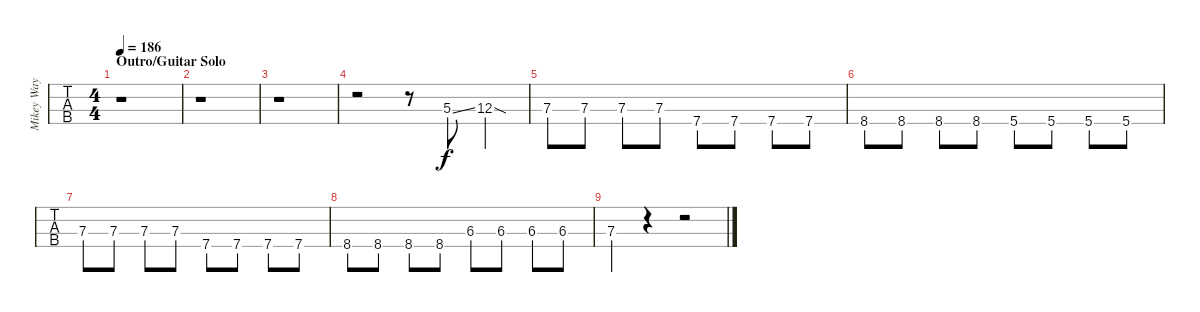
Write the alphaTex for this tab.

\track ("Mikey Way" "Mikey Way") {instrument electricbassfinger}
\staff {tabs}
\tuning (G2 D2 A1 E1) {hide}
\ts (4 4)
\section ("" "Outro/Guitar Solo")
\tempo 186
\clef f4
\ks c
r.1{dy f} |
r.1 |
r.1 |
r.2 r.8 5.3{ss}.8 12.3{sod}.4 |
7.3.8 7.3.8 7.3.8 7.3.8 7.4.8 7.4.8 7.4.8 7.4.8 |
8.4.8 8.4.8 8.4.8 8.4.8 5.4.8 5.4.8 5.4.8 5.4.8 |
7.3.8 7.3.8 7.3.8 7.3.8 7.4.8 7.4.8 7.4.8 7.4.8 |
8.4.8 8.4.8 8.4.8 8.4.8 6.3.8 6.3.8 6.3.8 6.3.8 |
7.3.4 r.4 r.2
